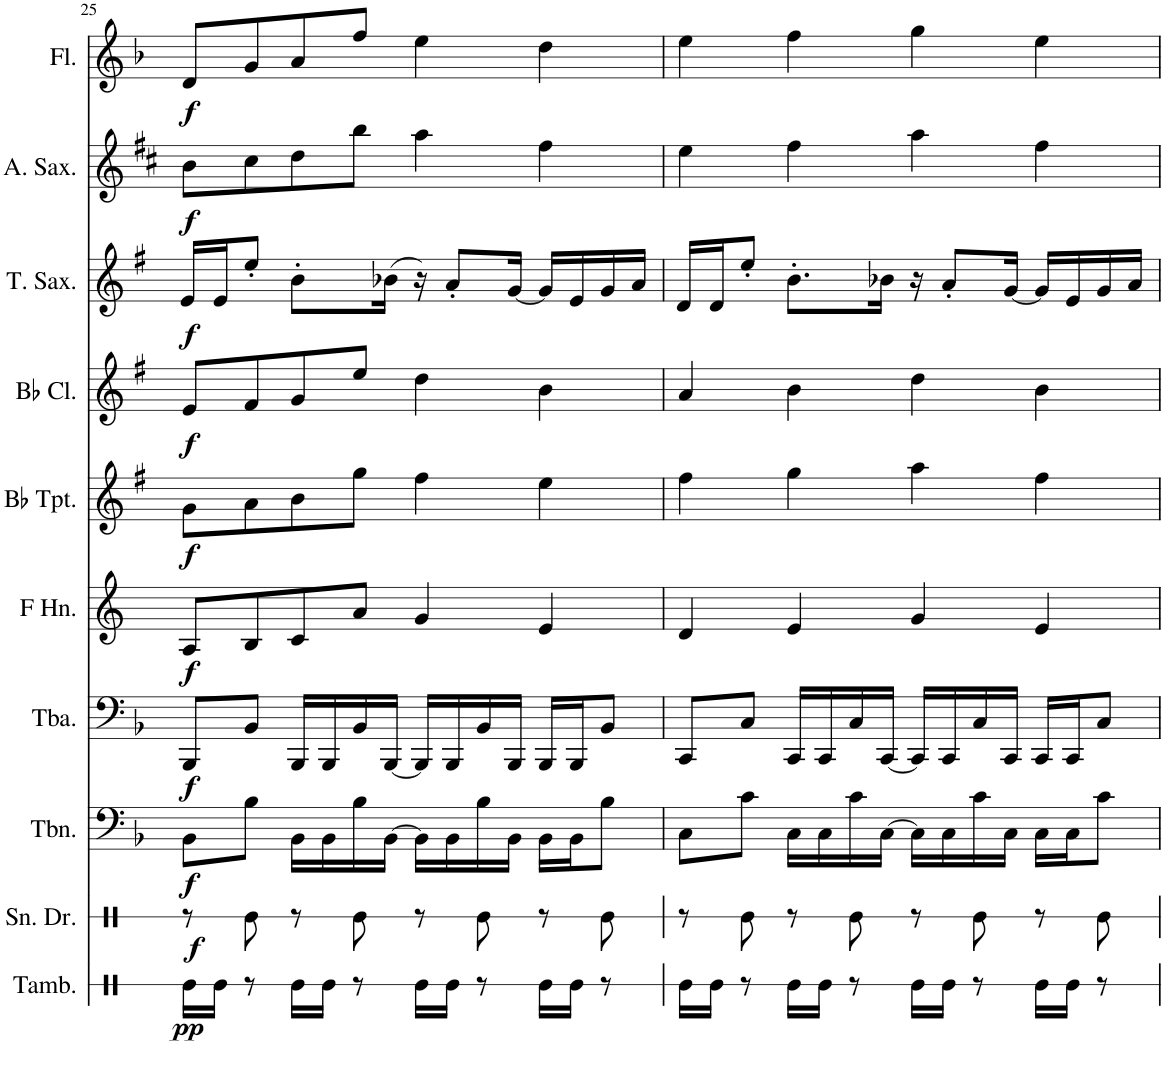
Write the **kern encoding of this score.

**kern	**dynam	**kern	**dynam	**kern	**dynam	**kern	**dynam	**kern	**dynam	**kern	**dynam	**kern	**dynam	**kern	**dynam	**kern	**dynam	**kern	**dynam
*part10	*part10	*part9	*part9	*part8	*part8	*part7	*part7	*part6	*part6	*part5	*part5	*part4	*part4	*part3	*part3	*part2	*part2	*part1	*part1
*staff10	*staff10	*staff9	*staff9	*staff8	*staff8	*staff7	*staff7	*staff6	*staff6	*staff5	*staff5	*staff4	*staff4	*staff3	*staff3	*staff2	*staff2	*staff1	*staff1
*I"Tambourine	*	*I"Snare Drum	*	*I"Trombone	*	*I"Tuba	*	*I"Horn in F	*	*I"Bb Trumpet	*	*I"Bb Clarinet	*	*I"Tenor Saxophone	*	*I"Alto Saxophone	*	*I"Flute	*
*I'Tamb.	*	*I'Sn. Dr.	*	*I'Tbn.	*	*I'Tba.	*	*	*	*I'Bb Tpt.	*	*I'Bb Cl.	*	*I'T. Sax.	*	*I'A. Sax.	*	*I'Fl.	*
!!LO:PB:g=z
*clefX	*	*clefX	*	*clefF4	*	*clefF4	*	*clefG2	*	*clefG2	*	*clefG2	*	*clefG2	*	*clefG2	*	*clefG2	*
*	*	*	*	*	*	*	*	*Trd4c7	*	*Trd1c2	*	*Trd1c2	*	*Trd8c14	*	*Trd5c9	*	*	*
*k[]	*	*k[]	*	*k[b-]	*	*k[b-]	*	*k[]	*	*k[f#]	*	*k[f#]	*	*k[f#]	*	*k[f#c#]	*	*k[b-]	*
*M4/4	*	*M4/4	*	*M4/4	*	*M4/4	*	*M4/4	*	*M4/4	*	*M4/4	*	*M4/4	*	*M4/4	*	*M4/4	*
=25	=25	=25	=25	=25	=25	=25	=25	=25	=25	=25	=25	=25	=25	=25	=25	=25	=25	=25	=25
!	!LO:DY:b	!	!LO:DY:b	!	!LO:DY:b	!	!LO:DY:b	!	!LO:DY:b	!	!LO:DY:b	!	!LO:DY:b	!	!LO:DY:b	!	!LO:DY:b	!	!LO:DY:b
16Re\LL	pp	8r	f	8BB-\L	f	8BBB-/L	f	8A/L	f	8g\L	f	8e/L	f	16e/LL	f	8b\L	f	8d/L	f
16Re\JJ	.	.	.	.	.	.	.	.	.	.	.	.	.	16e/J	.	.	.	.	.
8r	.	8Re\	.	8B-\J	.	8BB-/J	.	8B/	.	8a\	.	8f#/	.	8ee'/J	.	8cc#\	.	8g/	.
16Re\LL	.	8r	.	16BB-\LL	.	16BBB-/LL	.	8c/	.	8b\	.	8g/	.	8.b'\L	.	8dd\	.	8a/	.
16Re\JJ	.	.	.	16BB-\	.	16BBB-/	.	.	.	.	.	.	.	.	.	.	.	.	.
8r	.	8Re\	.	16B-\	.	16BB-/	.	8a/J	.	8gg\J	.	8ee/J	.	.	.	8bb\J	.	8ff/J	.
.	.	.	.	[16BB-\JJ	.	[16BBB-/JJ	.	.	.	.	.	.	.	(16b-X\Jk	.	.	.	.	.
16Re\LL	.	8r	.	16BB-\LL]	.	16BBB-/LL]	.	4g/	.	4ff#\	.	4dd\	.	16r)	.	4aa\	.	4ee\	.
16Re\JJ	.	.	.	16BB-\	.	16BBB-/	.	.	.	.	.	.	.	8a'/L	.	.	.	.	.
8r	.	8Re\	.	16B-\	.	16BB-/	.	.	.	.	.	.	.	.	.	.	.	.	.
.	.	.	.	16BB-\JJ	.	16BBB-/JJ	.	.	.	.	.	.	.	[16g/Jk	.	.	.	.	.
16Re\LL	.	8r	.	16BB-\LL	.	16BBB-/LL	.	4e/	.	4ee\	.	4b\	.	16g/LL]	.	4ff#\	.	4dd\	.
16Re\JJ	.	.	.	16BB-\J	.	16BBB-/J	.	.	.	.	.	.	.	16e/	.	.	.	.	.
8r	.	8Re\	.	8B-\J	.	8BB-/J	.	.	.	.	.	.	.	16g/	.	.	.	.	.
.	.	.	.	.	.	.	.	.	.	.	.	.	.	16a/JJ	.	.	.	.	.
=26	=26	=26	=26	=26	=26	=26	=26	=26	=26	=26	=26	=26	=26	=26	=26	=26	=26	=26	=26
16Re\LL	.	8r	.	8C\L	.	8CC/L	.	4d/	.	4ff#\	.	4a/	.	16d/LL	.	4ee\	.	4ee\	.
16Re\JJ	.	.	.	.	.	.	.	.	.	.	.	.	.	16d/J	.	.	.	.	.
8r	.	8Re\	.	8c\J	.	8C/J	.	.	.	.	.	.	.	8ee'/J	.	.	.	.	.
16Re\LL	.	8r	.	16C\LL	.	16CC/LL	.	4e/	.	4gg\	.	4b\	.	8.b'\L	.	4ff#\	.	4ff\	.
16Re\JJ	.	.	.	16C\	.	16CC/	.	.	.	.	.	.	.	.	.	.	.	.	.
8r	.	8Re\	.	16c\	.	16C/	.	.	.	.	.	.	.	.	.	.	.	.	.
.	.	.	.	[16C\JJ	.	[16CC/JJ	.	.	.	.	.	.	.	16b-X\Jk	.	.	.	.	.
16Re\LL	.	8r	.	16C\LL]	.	16CC/LL]	.	4g/	.	4aa\	.	4dd\	.	16r	.	4aa\	.	4gg\	.
16Re\JJ	.	.	.	16C\	.	16CC/	.	.	.	.	.	.	.	8a'/L	.	.	.	.	.
8r	.	8Re\	.	16c\	.	16C/	.	.	.	.	.	.	.	.	.	.	.	.	.
.	.	.	.	16C\JJ	.	16CC/JJ	.	.	.	.	.	.	.	[16g/Jk	.	.	.	.	.
16Re\LL	.	8r	.	16C\LL	.	16CC/LL	.	4e/	.	4ff#\	.	4b\	.	16g/LL]	.	4ff#\	.	4ee\	.
16Re\JJ	.	.	.	16C\J	.	16CC/J	.	.	.	.	.	.	.	16e/	.	.	.	.	.
8r	.	8Re\	.	8c\J	.	8C/J	.	.	.	.	.	.	.	16g/	.	.	.	.	.
.	.	.	.	.	.	.	.	.	.	.	.	.	.	16a/JJ	.	.	.	.	.
=	=	=	=	=	=	=	=	=	=	=	=	=	=	=	=	=	=	=	=
*-	*-	*-	*-	*-	*-	*-	*-	*-	*-	*-	*-	*-	*-	*-	*-	*-	*-	*-	*-
